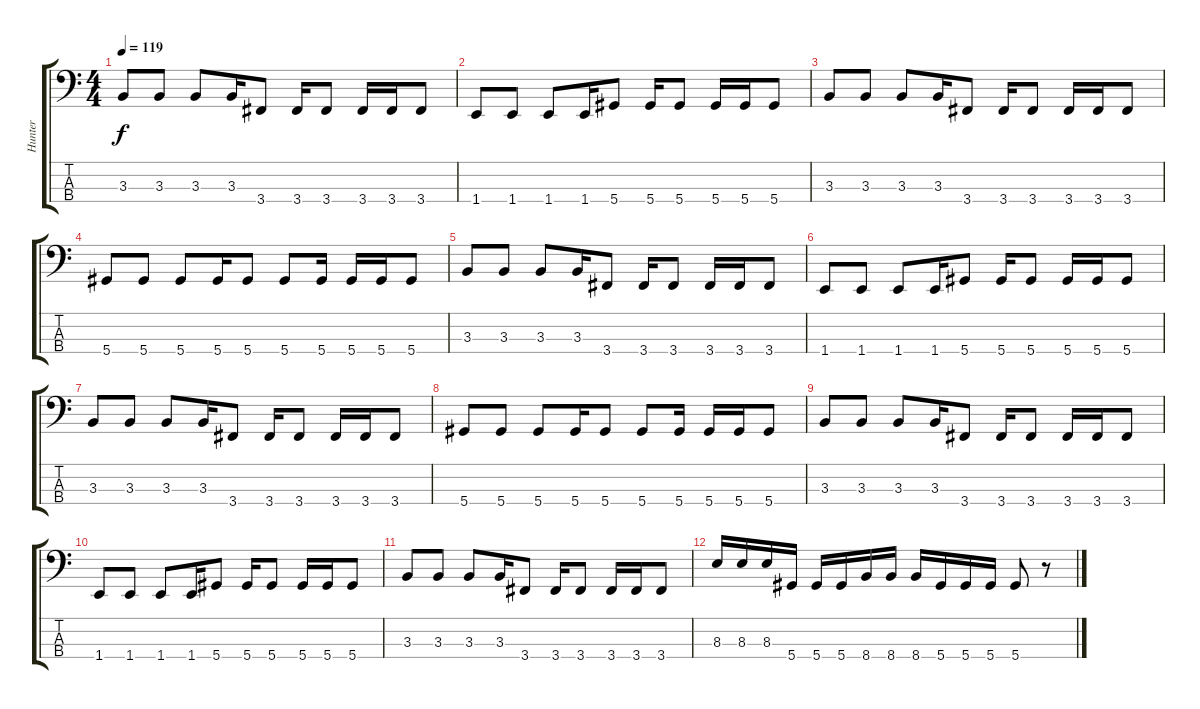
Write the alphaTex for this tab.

\track ("Hunter" "Hunter") {instrument electricbasspick}
\staff {score tabs}
\tuning (Gb2 Db2 Ab1 Eb1) {hide}
\ts (4 4)
\tempo 119
\clef f4
\ks c
3.3.8{dy f} 3.3.8 3.3.8 3.3.16 3.4.8 3.4.16 3.4.8 3.4.16 3.4.16 3.4.8 |
1.4.8 1.4.8 1.4.8 1.4.16 5.4.8 5.4.16 5.4.8 5.4.16 5.4.16 5.4.8 |
3.3.8 3.3.8 3.3.8 3.3.16 3.4.8 3.4.16 3.4.8 3.4.16 3.4.16 3.4.8 |
5.4.8 5.4.8 5.4.8 5.4.16 5.4.8 5.4.8 5.4.16 5.4.16 5.4.16 5.4.8 |
3.3.8 3.3.8 3.3.8 3.3.16 3.4.8 3.4.16 3.4.8 3.4.16 3.4.16 3.4.8 |
1.4.8 1.4.8 1.4.8 1.4.16 5.4.8 5.4.16 5.4.8 5.4.16 5.4.16 5.4.8 |
3.3.8 3.3.8 3.3.8 3.3.16 3.4.8 3.4.16 3.4.8 3.4.16 3.4.16 3.4.8 |
5.4.8 5.4.8 5.4.8 5.4.16 5.4.8 5.4.8 5.4.16 5.4.16 5.4.16 5.4.8 |
3.3.8 3.3.8 3.3.8 3.3.16 3.4.8 3.4.16 3.4.8 3.4.16 3.4.16 3.4.8 |
1.4.8 1.4.8 1.4.8 1.4.16 5.4.8 5.4.16 5.4.8 5.4.16 5.4.16 5.4.8 |
3.3.8 3.3.8 3.3.8 3.3.16 3.4.8 3.4.16 3.4.8 3.4.16 3.4.16 3.4.8 |
8.3.16 8.3.16 8.3.16 5.4.16 5.4.16 5.4.16 8.4.16 8.4.16 8.4.16 5.4.16 5.4.16 5.4.16 5.4.8 r.8
